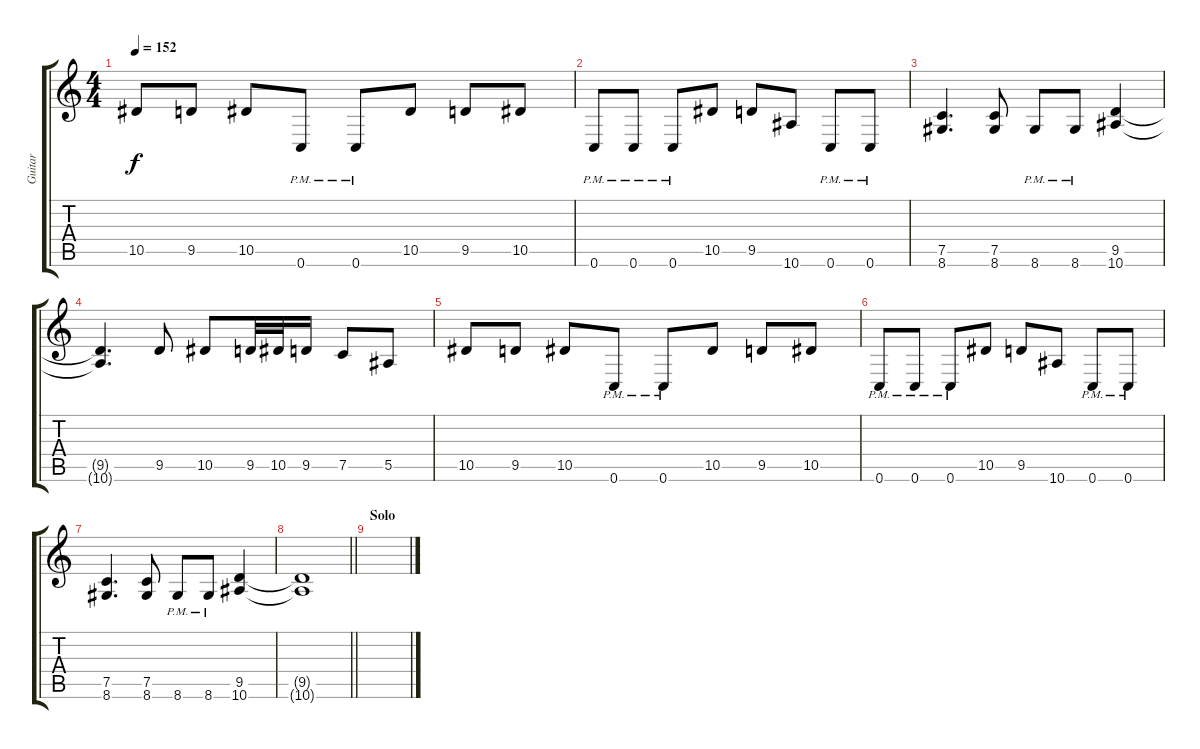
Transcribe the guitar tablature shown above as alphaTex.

\track ("Guitar" "Guitar") {instrument overdrivenguitar}
\staff {score tabs}
\tuning (C4 G3 Eb3 Bb2 F2 C2) {hide}
\ts (4 4)
\tempo 152
\clef g2
\ks c
10.5.8{dy f} 9.5.8 10.5.8 0.6{pm}.8 0.6{pm}.8 10.5.8 9.5.8 10.5.8 |
0.6{pm}.8 0.6{pm}.8 0.6{pm}.8 10.5.8 9.5.8 10.6.8 0.6{pm}.8 0.6{pm}.8 |
(7.5 8.6).4{d} (7.5 8.6).8 8.6{pm}.8 8.6{pm}.8 (9.5 10.6).4 |
(9.5{t} 10.6{t}).4{d} 9.5.8 10.5.8 9.5.32 10.5.32 9.5.16 7.5.8 5.5.8 |
10.5.8 9.5.8 10.5.8 0.6{pm}.8 0.6{pm}.8 10.5.8 9.5.8 10.5.8 |
0.6{pm}.8 0.6{pm}.8 0.6{pm}.8 10.5.8 9.5.8 10.6.8 0.6{pm}.8 0.6{pm}.8 |
(7.5 8.6).4{d} (7.5 8.6).8 8.6{pm}.8 8.6{pm}.8 (9.5 10.6).4 |
\barLineRight lightlight
(9.5{t} 10.6{t}).1 |
\section ("" "Solo")
